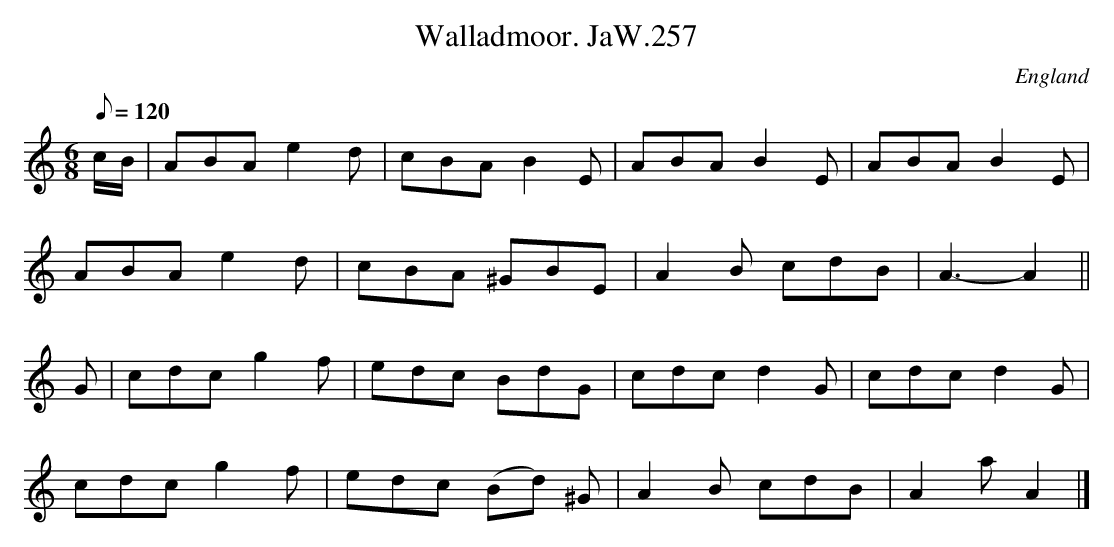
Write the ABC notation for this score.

X:1
T:Walladmoor. JaW.257
M:6/8
O:England
Q:120
K:C
c/B/|ABA e2d|cBA B2E|ABA B2E|ABA B2E|!
ABA e2d|cBA ^GBE|A2B cdB|A3-A2||!
G|cdc g2f|edc BdG|cdc d2G|cdc d2G|!
cdc g2f|edc (Bd) ^G|A2B cdB|A2aA2|]
